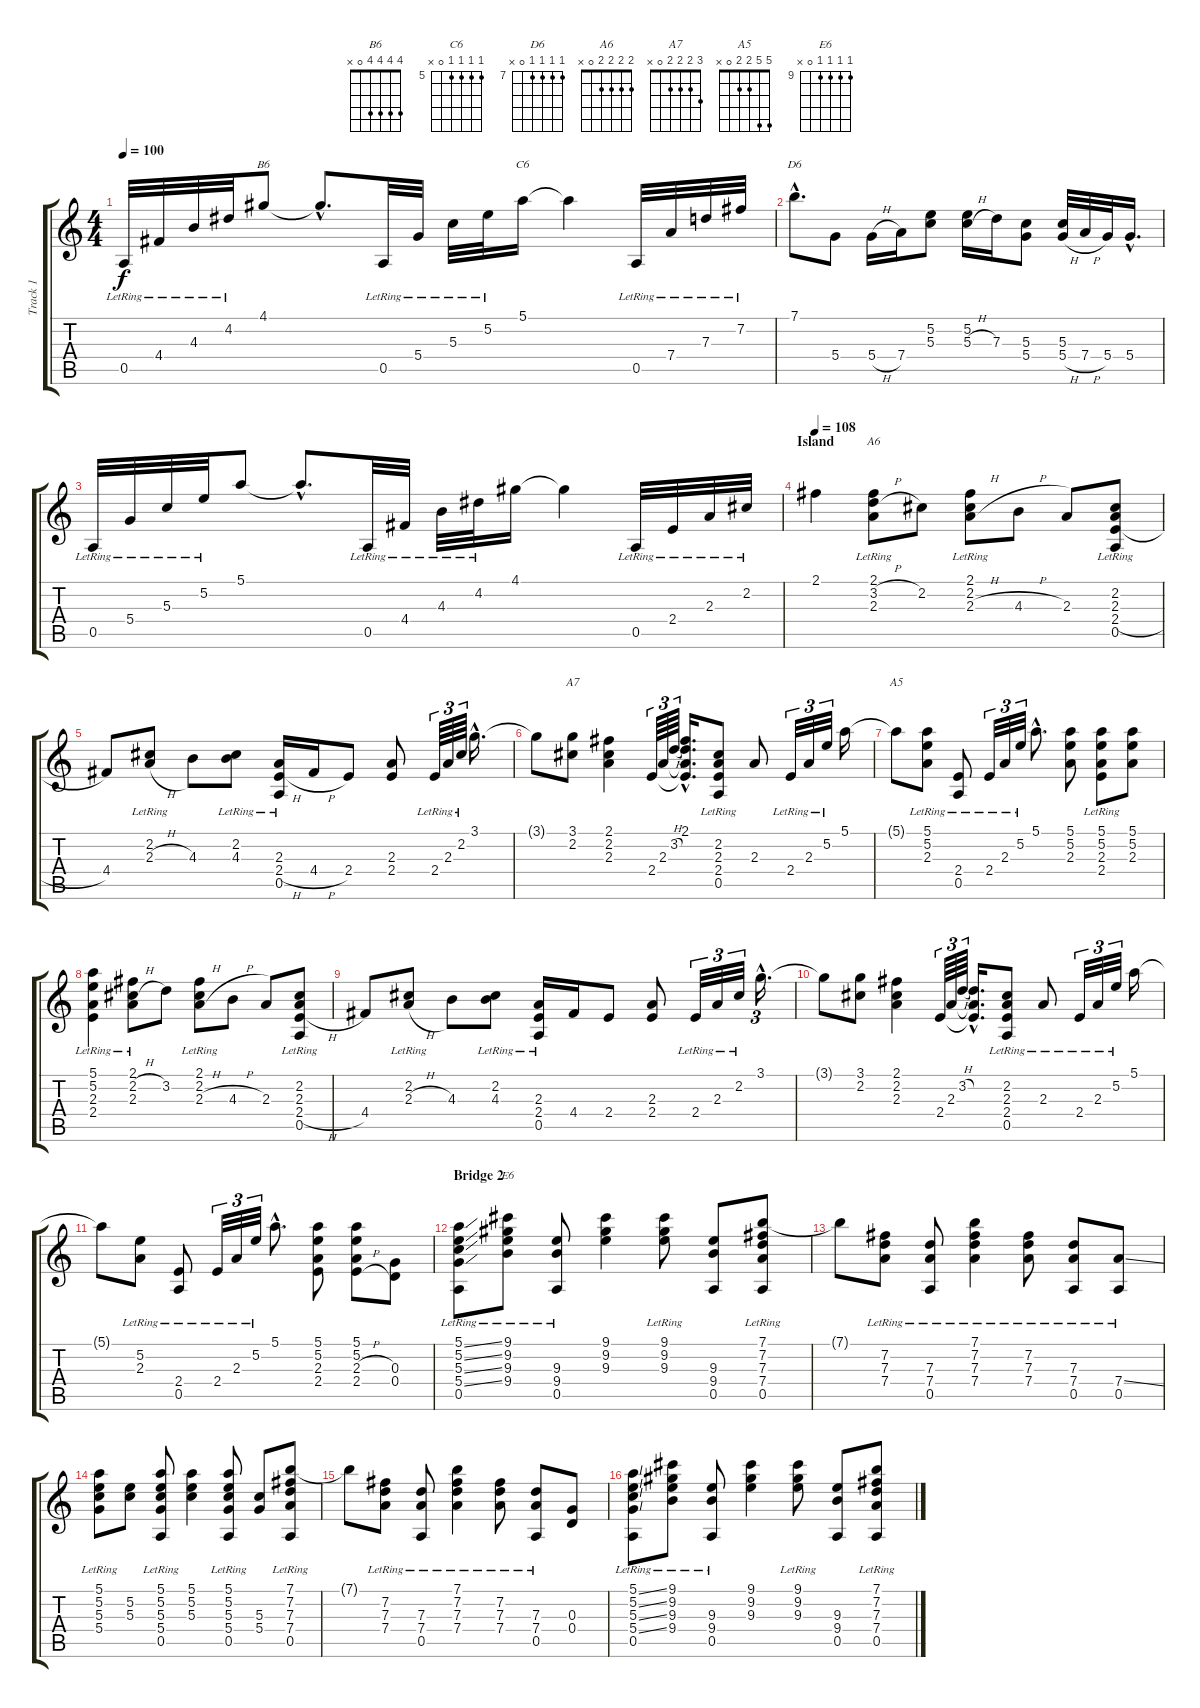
\track ("Track 1" "Track 1") {instrument acousticguitarsteel}
\staff {score tabs}
\tuning (E4 B3 G3 D3 A2 E2) {hide}
\chord ("B6" 4 4 4 4 0 x)
\chord ("C6" 5 5 5 5 0 x) {firstfret 5}
\chord ("D6" 7 7 7 7 0 x) {firstfret 7}
\chord ("A6" 2 2 2 2 0 x)
\chord ("A7" 3 2 2 2 0 x)
\chord ("A5" 5 5 2 2 0 x)
\chord ("E6" 9 9 9 9 0 x) {firstfret 9}
\ts (4 4)
\tempo 100
\clef g2
\ks c
0.5{lr}.32{dy f} 4.4{lr}.32 4.3{lr}.32 4.2{lr}.32 4.1.8{ch "B6"} 4.1{hac t}.8{d} 0.5{lr}.32 5.4{lr}.32 5.3{lr}.32 5.2{lr}.32 5.1.16{ch "C6"} 5.1{t}.4 0.5{lr}.32 7.4{lr}.32 7.3{lr}.32 7.2{lr}.32 |
7.1{hac}.8{d ch "D6"} 5.4.8 5.4{h}.16 7.4.16 (5.2 5.3).8 (5.2 5.3{h}).16 7.3.16 (5.3 5.4).8 (5.3 5.4{h}).32 7.4{h}.32 5.4.32 5.4{hac}.16{d} |
0.5{lr}.32 5.4{lr}.32 5.3{lr}.32 5.2{lr}.32 5.1.8 5.1{hac t}.8{d} 0.5{lr}.32 4.4{lr}.32 4.3{lr}.32 4.2{lr}.32 4.1.16 4.1{t}.4 0.5{lr}.32 2.4{lr}.32 2.3{lr}.32 2.2{lr}.32 |
\section ("" "Island")
\tempo 108
2.1.4 (2.1{lr} 3.2{h} 2.3{lr}).8{ch "A6"} 2.2.8 (2.1{lr} 2.2 2.3{h}).8 4.3{h}.8 2.3.8 (2.2{lr} 2.3{lr} 2.4{h} 0.5{lr}).8 |
4.4.8 (2.2{lr} 2.3{h}).8 4.3.8 (2.2{lr} 4.3).8 (2.3{lr} 2.4{h} 0.5{lr}).16 4.4{h}.16 2.4.8 (2.3 2.4).8 2.4{lr}.64{tu (3 2)} 2.3{lr}.64{tu (3 2)} 2.2{lr}.64{tu (3 2)} 3.1{hac}.16{d} |
3.1{t}.8 (3.1 2.2).8{ch "A7"} (2.1 2.2 2.3).4 2.4.64{tu (3 2)} 2.3.64{tu (3 2)} 3.2{h}.64{tu (3 2)} (2.1{hac} 3.2{hac t} 2.3{hac t} 2.4{hac t}).16{d} (2.2{lr} 2.3 2.4{lr} 0.5{lr}).8 2.3.8 2.4{lr}.32{tu (3 2)} 2.3{lr}.32{tu (3 2)} 5.2{lr}.32{tu (3 2)} 5.1.16 |
5.1{t}.8{ch "A5"} (5.1 5.2{lr} 2.3{lr}).8 (2.4 0.5{lr}).8 2.4{lr}.32{tu (3 2)} 2.3{lr}.32{tu (3 2)} 5.2{lr}.32{tu (3 2)} 5.1{hac}.8{d} (5.1 5.2 2.3).8 (5.1 5.2 2.3 2.4{lr}).8 (5.1 5.2 2.3).8 |
(5.1 5.2 2.3 2.4{lr}).4 (2.1{lr} 2.2{h} 2.3{lr}).8 3.2.8 (2.1{lr} 2.2 2.3{h}).8 4.3{h}.8 2.3.8 (2.2 2.3 2.4{h} 0.5{lr}).8 |
4.4.8 (2.2{lr} 2.3{h}).8 4.3.8 (2.2{lr} 4.3).8 (2.3{lr} 2.4 0.5{lr}).16 4.4.16 2.4.8 (2.3 2.4).8 2.4{lr}.32{tu (3 2)} 2.3{lr}.32{tu (3 2)} 2.2{lr}.32{tu (3 2)} 3.1{hac}.16{d tu (3 2)} |
3.1{t}.8 (3.1 2.2).8 (2.1 2.2 2.3).4 2.4.64{tu (3 2)} 2.3.64{tu (3 2)} 3.2{h}.64{tu (3 2)} (3.2{hac t} 2.3{hac t} 2.4{hac t}).16{d} (2.2{lr} 2.3 2.4{lr} 0.5{lr}).8 2.3{lr}.8 2.4{lr}.32{tu (3 2)} 2.3{lr}.32{tu (3 2)} 5.2{lr}.32{tu (3 2)} 5.1.16 |
5.1{t}.8 (5.2{lr} 2.3{lr}).8 (2.4 0.5{lr}).8 2.4{lr}.32{tu (3 2)} 2.3{lr}.32{tu (3 2)} 5.2{lr}.32{tu (3 2)} 5.1{hac}.8{d} (5.1 5.2 2.3 2.4).8 (5.1 5.2 2.3{h} 2.4{h}).8 (0.3 0.4).8 |
\section ("" "Bridge 2")
(5.1{ss} 5.2{ss} 5.3{ss} 5.4{ss} 0.5{lr}).8 (9.1{lr} 9.2{lr} 9.3 9.4).8{ch "E6"} (9.3 9.4{lr} 0.5{lr}).8 (9.1 9.2 9.3).4 (9.1{lr} 9.2{lr} 9.3).8 (9.3 9.4 0.5).8 (7.1 7.2{lr} 7.3{lr} 7.4{lr} 0.5{lr}).8 |
7.1{t}.8 (7.2{lr} 7.3 7.4).8 (7.3 7.4 0.5{lr}).8 (7.1{lr} 7.2 7.3 7.4).4 (7.2{lr} 7.3 7.4).8 (7.3{lr} 7.4 0.5).8 (7.4{ss} 0.5{lr}).8 |
(5.1{lr} 5.2 5.3 5.4{lr}).8 (5.2 5.3).8 (5.1 5.2 5.3 5.4{lr} 0.5{lr}).8 (5.1 5.2 5.3).4 (5.1{lr} 5.2{lr} 5.3 5.4 0.5{lr}).8 (5.3 5.4).8 (7.1 7.2{lr} 7.3{lr} 7.4{lr} 0.5{lr}).8 |
7.1{t}.8 (7.2{lr} 7.3 7.4).8 (7.3 7.4 0.5{lr}).8 (7.1{lr} 7.2 7.3 7.4).4 (7.2{lr} 7.3 7.4).8 (7.3 7.4 0.5{lr}).8 (0.3 0.4).8 |
(5.1{ss} 5.2{ss} 5.3{ss} 5.4{ss} 0.5{lr}).8 (9.1{lr} 9.2{lr} 9.3 9.4).8 (9.3 9.4{lr} 0.5{lr}).8 (9.1 9.2 9.3).4 (9.1{lr} 9.2{lr} 9.3).8 (9.3 9.4 0.5).8 (7.1 7.2{lr} 7.3{lr} 7.4{lr} 0.5{lr}).8
